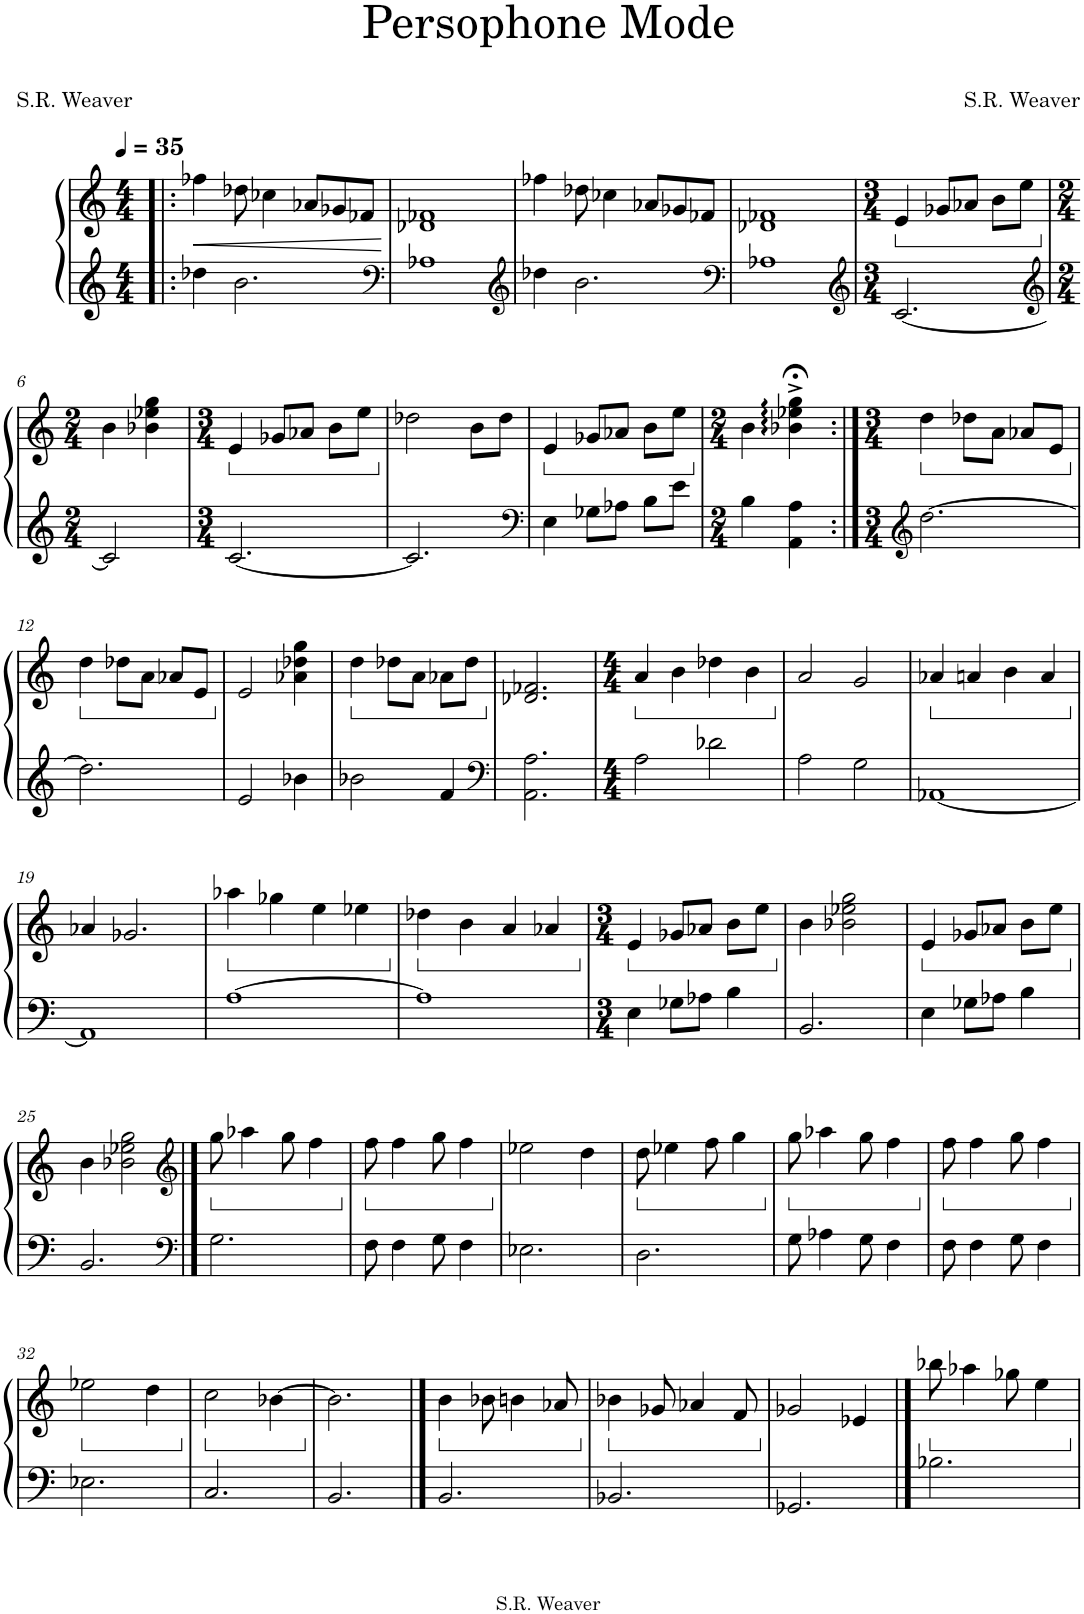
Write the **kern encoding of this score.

**kern	**kern	**dynam
*part1	*part1	*part1
*staff2	*staff1	*staff1/2
*I"Piano	*	*
*I'Pno.	*	*
*clefG2	*clefG2	*
*k[]	*k[]	*
*M4/4	*M4/4	*
*MM35	*MM35	*
=1!|:	=1!|:	=1!|:
!	!	!LO:HP:b
4dd-X\	4ff-X\	<
2.b\	8dd-X\	.
.	4cc-X\	.
.	8a-X/L	.
.	8g-X/	.
.	8f-X/J	.
.	.	[
=2	=2	=2
*clefF4	*	*
1A-X	1d-X 1f-X	.
=3	=3	=3
*clefG2	*	*
4dd-X\	4ff-X\	.
2.b\	8dd-X\	.
.	4cc-X\	.
.	8a-X/L	.
.	8g-X/	.
.	8f-X/J	.
=4	=4	=4
*clefF4	*	*
1A-X	1d-X 1f-X	.
=5	=5	=5
*clefG2	*	*
*M3/4	*M3/4	*
*	*ped	*
[2.c/	4e/	.
.	8g-X/L	.
.	8a-X/J	.
.	8b\L	.
.	8ee\J	.
!!LO:LB:g=z
=6	=6	=6
*clefG2	*	*
*M2/4	*M2/4	*
*	*Xped	*
2c/]	4b\	.
.	4b-X\ 4ee-X\ 4gg\	.
=7	=7	=7
*M3/4	*M3/4	*
*	*ped	*
[2.c/	4e/	.
.	8g-X/L	.
.	8a-X/J	.
.	8b\L	.
.	8ee\J	.
=8	=8	=8
*	*Xped	*
2.c/]	2dd-X\	.
.	8b\L	.
.	8dd-\J	.
=9	=9	=9
*clefF4	*	*
*	*ped	*
4E\	4e/	.
8G-X\L	8g-X/L	.
8A-X\J	8a-X/J	.
8B\L	8b\L	.
8e\J	8ee\J	.
=10	=10	=10
*M2/4	*M2/4	*
*	*Xped	*
4B\	4b\	.
4AA\ 4A\	4b-X\;<^ 4ee-X\;<^ 4gg\;<^	.
=11:|!	=11:|!	=11:|!
*clefG2	*	*
*M3/4	*M3/4	*
*	*ped	*
[2.dd\	4dd\	.
.	8dd-X\L	.
.	8a\J	.
.	8a-X/L	.
.	8e/J	.
!!LO:LB:g=z
=12	=12	=12
*	*Xped	*
*	*ped	*
2.dd\]	4dd\	.
.	8dd-X\L	.
.	8a\J	.
.	8a-X/L	.
.	8e/J	.
=13	=13	=13
*	*Xped	*
2e/	2e/	.
4b-X\	4a-X\ 4dd-X\ 4gg\	.
=14	=14	=14
*	*ped	*
2b-X\	4dd\	.
.	8dd-X\L	.
.	8a\J	.
4f/	8a-X\L	.
.	8dd-\J	.
=15	=15	=15
*clefF4	*	*
*	*Xped	*
2.AA\ 2.A\	2.d-X/ 2.f-X/	.
=16	=16	=16
*M4/4	*M4/4	*
*	*ped	*
2A\	4a/	.
.	4b\	.
2d-X\	4dd-X\	.
.	4b\	.
=17	=17	=17
*	*Xped	*
2A\	2a/	.
2G\	2g/	.
=18	=18	=18
*	*ped	*
[1AA-X	4a-X/	.
.	4an/	.
.	4b\	.
.	4a/	.
!!LO:LB:g=z
=19	=19	=19
*	*Xped	*
1AA-]	4a-X/	.
.	2.g-X/	.
=20	=20	=20
*	*ped	*
[1A	4aa-X\	.
.	4gg-X\	.
.	4ee\	.
.	4ee-X\	.
=21	=21	=21
*	*Xped	*
*	*ped	*
1A]	4dd-X\	.
.	4b\	.
.	4a/	.
.	4a-X/	.
=22	=22	=22
*M3/4	*M3/4	*
*	*Xped	*
*	*ped	*
4E\	4e/	.
8G-X\L	8g-X/L	.
8A-X\J	8a-X/J	.
4B\	8b\L	.
.	8ee\J	.
=23	=23	=23
*	*Xped	*
2.BB/	4b\	.
.	2b-X\ 2ee-X\ 2gg\	.
=24	=24	=24
*	*ped	*
4E\	4e/	.
8G-X\L	8g-X/L	.
8A-X\J	8a-X/J	.
4B\	8b\L	.
.	8ee\J	.
!!LO:LB:g=z
=25	=25	=25
*	*Xped	*
2.BB/	4b\	.
.	2b-X\ 2ee-X\ 2gg\	.
==26	==26	==26
*clefF4	*clefG2	*
*	*ped	*
2.G\	8gg\	.
.	4aa-X\	.
.	8gg\	.
.	4ff\	.
=27	=27	=27
*	*Xped	*
*	*ped	*
8F\	8ff\	.
4F\	4ff\	.
8G\	8gg\	.
4F\	4ff\	.
=28	=28	=28
*	*Xped	*
2.E-X\	2ee-X\	.
.	4dd\	.
=29	=29	=29
*	*ped	*
2.D\	8dd\	.
.	4ee-X\	.
.	8ff\	.
.	4gg\	.
=30	=30	=30
*	*Xped	*
*	*ped	*
8G\	8gg\	.
4A-X\	4aa-X\	.
8G\	8gg\	.
4F\	4ff\	.
=31	=31	=31
*	*Xped	*
*	*ped	*
8F\	8ff\	.
4F\	4ff\	.
8G\	8gg\	.
4F\	4ff\	.
!!LO:LB:g=z
=32	=32	=32
*	*Xped	*
*	*ped	*
2.E-X\	2ee-X\	.
.	4dd\	.
=33	=33	=33
*	*Xped	*
*	*ped	*
2.C/	2cc\	.
.	[4b-X\	.
=34	=34	=34
*	*Xped	*
2.BB/	2.b-\]	.
==35	==35	==35
*	*ped	*
2.BB/	4b\	.
.	8b-X\	.
.	4bn\	.
.	8a-X/	.
=36	=36	=36
*	*Xped	*
*	*ped	*
2.BB-X/	4b-X\	.
.	8g-X/	.
.	4a-X/	.
.	8f/	.
=37	=37	=37
*	*Xped	*
2.GG-X/	2g-X/	.
.	4e-X/	.
==38	==38	==38
*	*ped	*
2.B-X\	8bb-X\	.
.	4aa-X\	.
.	8gg-X\	.
.	4ee\	.
*	*Xped	*
=	=	=
*-	*-	*-
